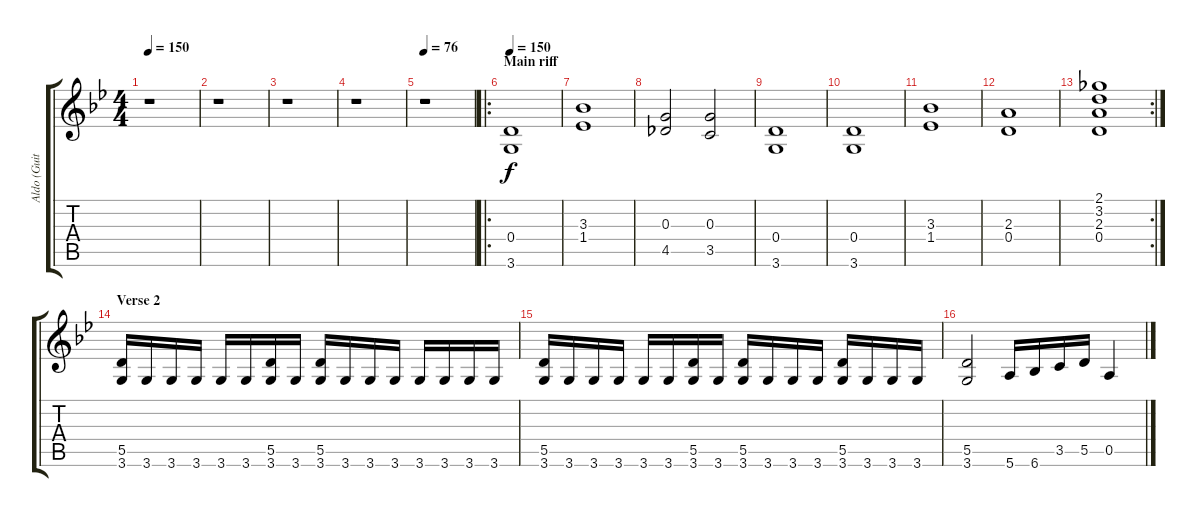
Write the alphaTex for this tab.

\track ("Aldo (Guitar II)" "Aldo (Guit") {instrument distortionguitar}
\staff {score tabs}
\tuning (E4 B3 G3 D3 A2 E2) {hide}
\ts (4 4)
\tempo 150
\clef g2
\ks gminor
r.1{dy f} |
r.1 |
r.1 |
r.1 |
\tempo 76
r.1 |
\ro
\section ("" "Main riff")
\tempo 150
(0.4 3.6).1 |
(3.3 1.4).1 |
(0.3 4.5).2 (0.3 3.5).2 |
(0.4 3.6).1 |
(0.4 3.6).1 |
(3.3 1.4).1 |
(2.3 0.4).1 |
\rc 2
(2.1 3.2 2.3 0.4).1 |
\section ("" "Verse 2")
(5.5 3.6).16{volume 12} 3.6.16 3.6.16 3.6.16 3.6.16 3.6.16 (5.5 3.6).16 3.6.16 (5.5 3.6).16 3.6.16 3.6.16 3.6.16 3.6.16 3.6.16 3.6.16 3.6.16 |
(5.5 3.6).16 3.6.16 3.6.16 3.6.16 3.6.16 3.6.16 (5.5 3.6).16 3.6.16 (5.5 3.6).16 3.6.16 3.6.16 3.6.16 (5.5 3.6).16 3.6.16 3.6.16 3.6.16 |
(5.5 3.6).2 5.6.16 6.6.16 3.5.16 5.5.16 0.5.4
